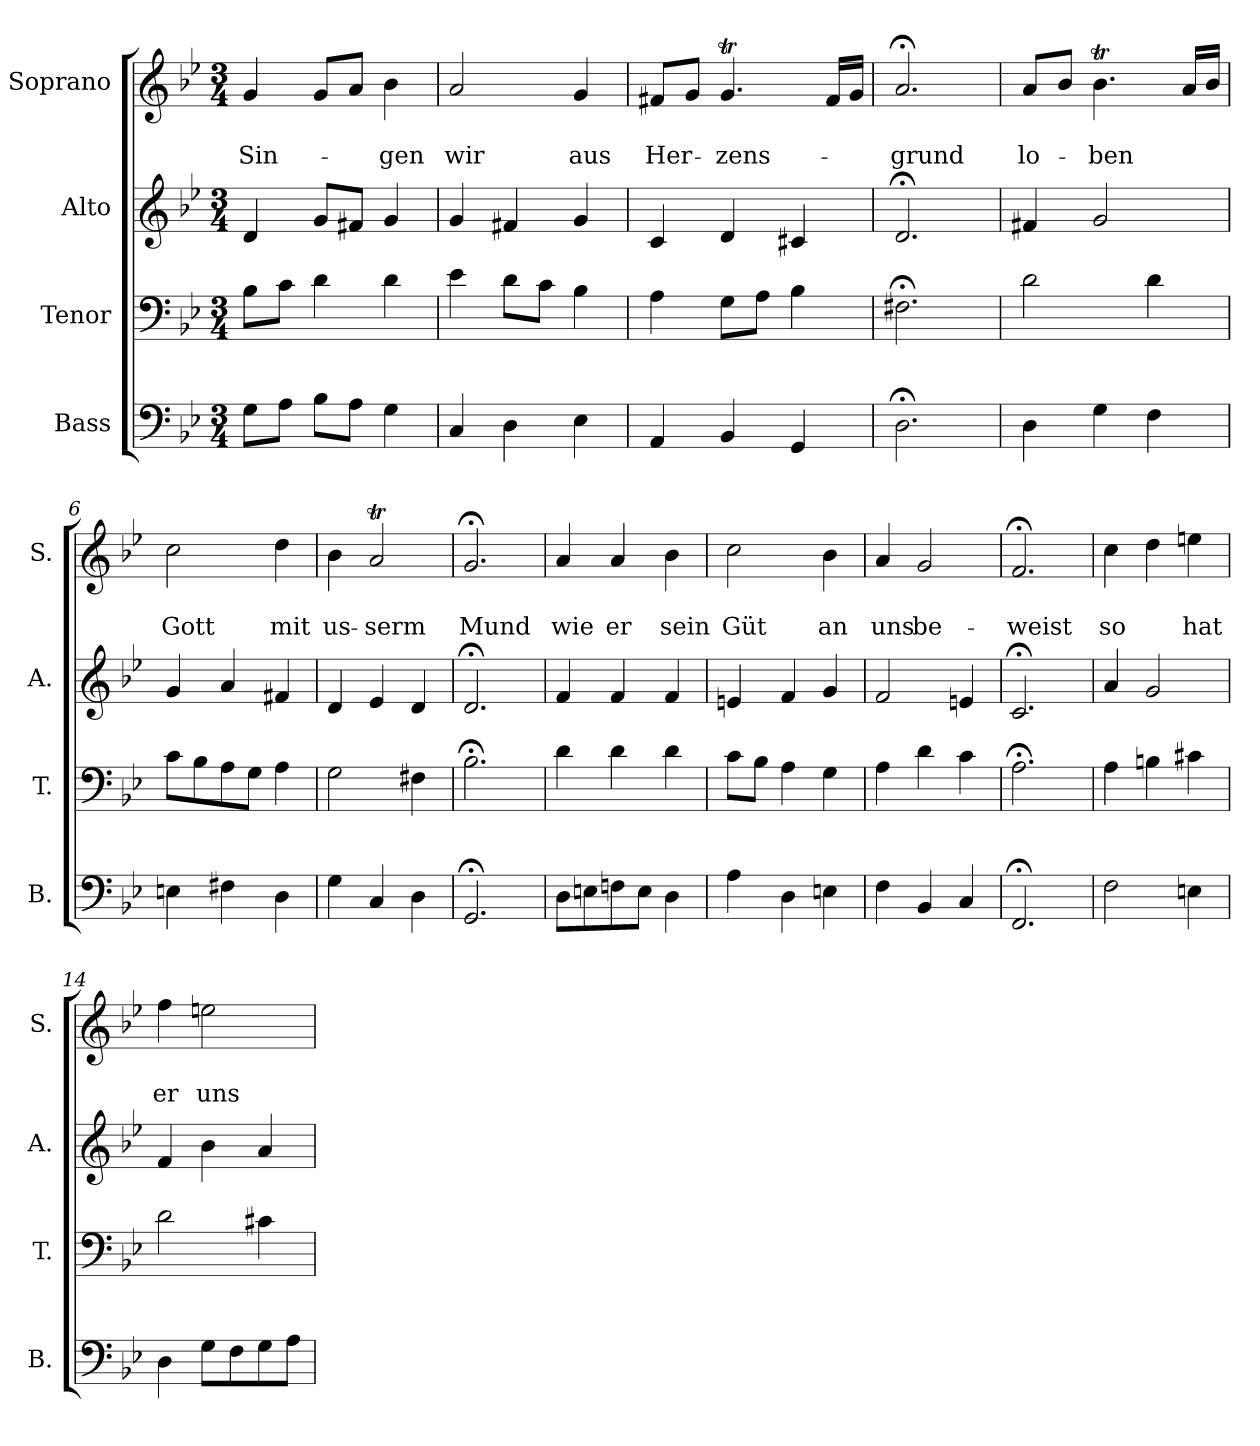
**kern	**kern	**kern	**kern	**text	**text
*part4	*part3	*part2	*part1	*part1	*part1
*staff4	*staff3	*staff2	*staff1	*staff1	*staff1
*I"Bass	*I"Tenor	*I"Alto	*I"Soprano	*	*
*I'B.	*I'T.	*I'A.	*I'S.	*	*
*clefF4	*clefF4	*clefG2	*clefG2	*	*
*k[b-e-]	*k[b-e-]	*k[b-e-]	*k[b-e-]	*	*
*B-:	*B-:	*B-:	*g:	*	*
*M3/4	*M3/4	*M3/4	*M3/4	*	*
=1	=1	=1	=1	=1	=1
8G\L	8B-\L	4d/	4g/	.	Sin-
8A\J	8c\J	.	.	.	.
8B-\L	4d\	8g/L	8g/L	.	.
8A\J	.	8f#X/J	8a/J	.	.
4G\	4d\	4g/	4b-\	.	-gen
=2	=2	=2	=2	=2	=2
4C/	4e-\	4g/	2a/	.	wir
4D\	8d\L	4f#X/	.	.	.
.	8c\J	.	.	.	.
4E-\	4B-\	4g/	4g/	.	aus
=3	=3	=3	=3	=3	=3
4AA/	4A\	4c/	8f#X/L	.	Her-
.	.	.	8g/J	.	.
4BB-/	8G\L	4d/	4.gT/	.	-zens-
.	8A\J	.	.	.	.
4GG/	4B-\	4c#X/	.	.	.
.	.	.	16f#/LL	.	.
.	.	.	16g/JJ	.	.
=4	=4	=4	=4	=4	=4
2.D;<\	2.F#X;<\	2.d;</	2.a;</	.	-grund
=5	=5	=5	=5	=5	=5
4D\	2d\	4f#X/	8a/L	.	lo-
.	.	.	8b-/J	.	.
4G\	.	2g/	4.b-T\	.	ben
4F\	4d\	.	.	.	.
.	.	.	16a/LL	.	.
.	.	.	16b-/JJ	.	.
=6	=6	=6	=6	=6	=6
4En\	8c\L	4g/	2cc\	.	Gott
.	8B-\	.	.	.	.
4F#X\	8A\	4a/	.	.	.
.	8G\J	.	.	.	.
4D\	4A\	4f#X/	4dd\	.	mit
!!LO:LB:g=z
=7	=7	=7	=7	=7	=7
4G\	2G\	4d/	4b-\	.	us-
4C/	.	4e-/	2at/	.	-serm
4D\	4F#X\	4d/	.	.	.
=8	=8	=8	=8	=8	=8
2.GG;</	2.B-;<\	2.d;</	2.g;</	.	Mund
=9	=9	=9	=9	=9	=9
8D\L	4d\	4f/	4a/	.	wie
8En\	.	.	.	.	.
8Fn\	4d\	4f/	4a/	.	er
8E\J	.	.	.	.	.
4D\	4d\	4f/	4b-\	.	sein
=10	=10	=10	=10	=10	=10
4A\	8c\L	4en/	2cc\	.	Güt
.	8B-\J	.	.	.	.
4D\	4A\	4f/	.	.	.
4En\	4G\	4g/	4b-\	.	an
=11	=11	=11	=11	=11	=11
4F\	4A\	2f/	4a/	.	uns
4BB-/	4d\	.	2g/	.	be-
4C/	4c\	4en/	.	.	.
=12	=12	=12	=12	=12	=12
2.FF;</	2.A;<\	2.c;</	2.f;</	.	-weist
=13	=13	=13	=13	=13	=13
2F\	4A\	4a/	4cc\	.	so
.	4Bn\	2g/	4dd\	.	.
4En\	4c#X\	.	4een\	.	hat
!!LO:PB:g=z
=14	=14	=14	=14	=14	=14
4D\	2d\	4f/	4ff\	.	er
8G\L	.	4b-\	2een\	.	uns
8F\	.	.	.	.	.
8G\	4c#X\	4a/	.	.	.
8A\J	.	.	.	.	.
=	=	=	=	=	=
*-	*-	*-	*-	*-	*-
